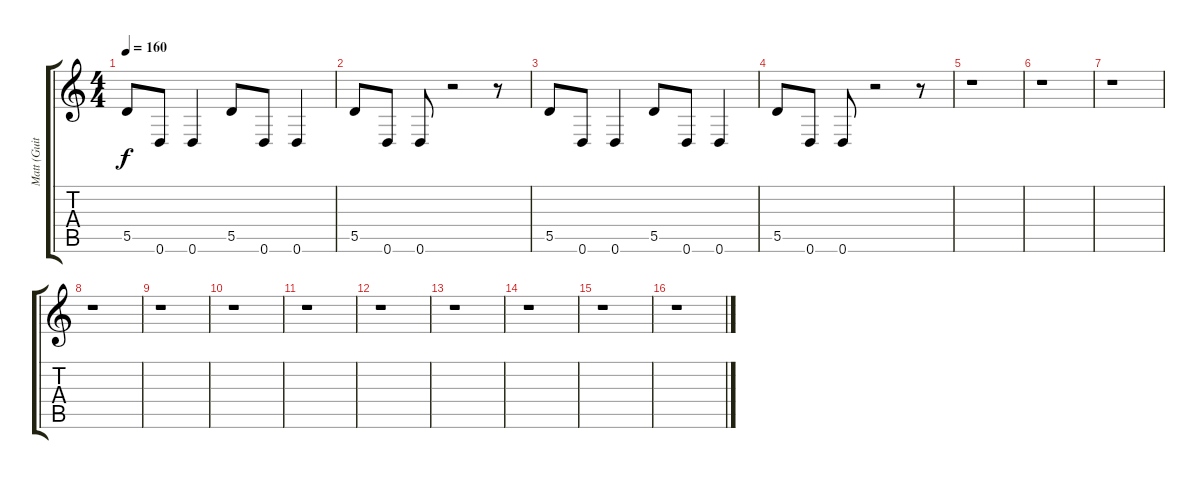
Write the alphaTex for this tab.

\track ("Matt (Guitar2)" "Matt (Guit") {instrument distortionguitar}
\staff {score tabs}
\tuning (E4 B3 G3 D3 A2 D2) {hide}
\ts (4 4)
\tempo 160
\clef g2
\ks c
5.5.8{dy f} 0.6.8 0.6.4 5.5.8 0.6.8 0.6.4 |
5.5.8 0.6.8 0.6.8 r.2 r.8 |
5.5.8 0.6.8 0.6.4 5.5.8 0.6.8 0.6.4 |
5.5.8 0.6.8 0.6.8 r.2 r.8 |
r.1 |
r.1 |
r.1 |
r.1 |
r.1 |
r.1 |
r.1 |
r.1 |
r.1 |
r.1 |
r.1 |
r.1
